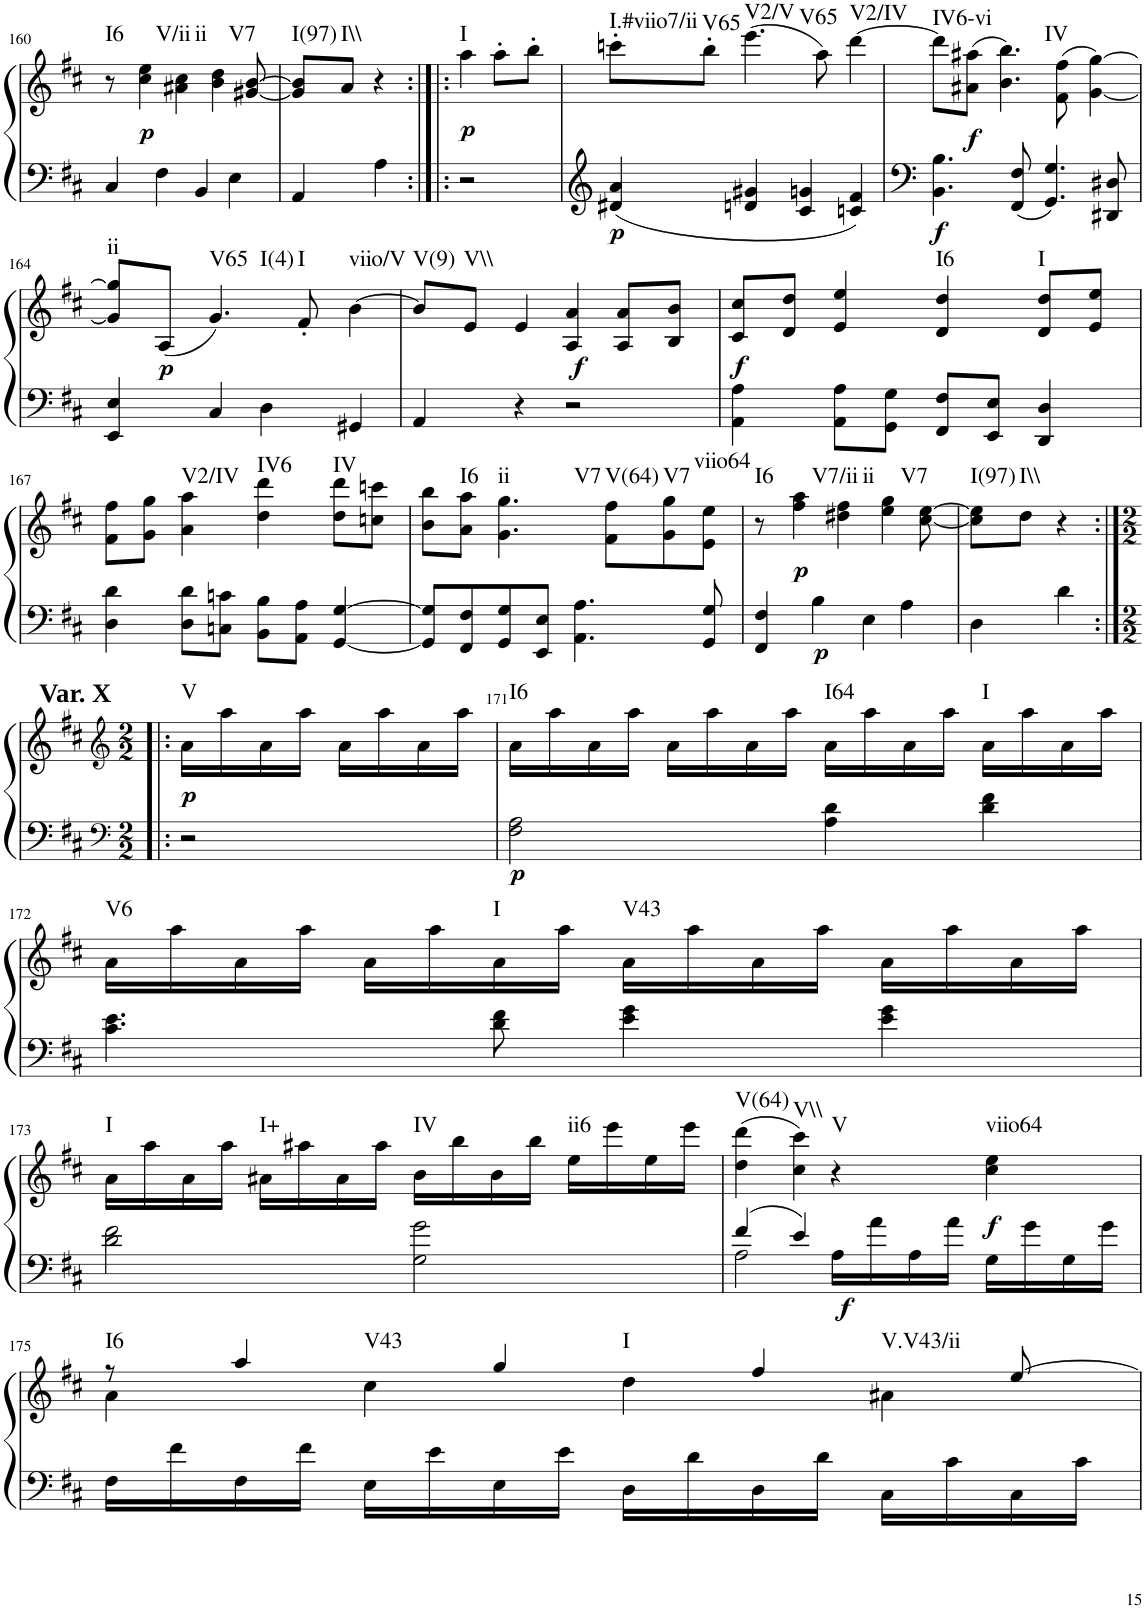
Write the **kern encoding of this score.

**kern	**kern	**dynam	**harte
*part1	*part1	*part1	*part1
*staff2	*staff1	*staff1/2	*
*I"unbenannt2	*	*	*
!!LO:PB:g=z
*clefF4	*clefG2	*	*
*k[f#c#]	*k[f#c#]	*	*
*M2/2	*M2/2	*	*
=160	=160	=160	=160
!	!	!	!LO:H:kt=I6
4C#/	8r	.	N
!	!	!LO:DY:b	!LO:H:kt=V/ii
.	4cc#\ 4ee\	p	N
4F#\	.	.	.
!	!	!	!LO:H:kt=ii
.	4a#X\ 4cc#\	.	N
4BB/	.	.	.
!	!	!	!LO:H:kt=V7
.	4b\ 4dd\	.	N
4E\	.	.	.
.	[8g#X/ [8b/	.	.
=161	=161	=161	=161
!	!	!	!LO:H:kt=I(97)
4AA/	8g#/] 8b/]L	.	N
!	!	!	!LO:H:kt=I\\
.	8a/J	.	N
4A\	4r	.	.
=161X19:|!|:	=161X19:|!|:	=161X19:|!|:	=161X19:|!|:
!	!	!LO:DY:b	!LO:H:kt=I
2r	4aa\	p	N
.	8aa'\L	.	.
.	8bb'\J	.	.
=162	=162	=162	=162
!	!	!LO:DY:b=2	!LO:H:kt=I.#viio7/ii
4d#X/ 4a/	8cccn'\L	p	N
!	!	!	!LO:H:kt=V65
.	8bb'\J	.	N
!	!	!	!LO:H:n=1:kt=V2/V
!	!	!	!LO:H:n=2:kt=V65
4dn/ 4g#X/	(4.eee\	.	N N
4c#/ 4gn/	.	.	.
.	8aa\)	.	.
!	!	!	!LO:H:kt=V2/IV
4cn/ 4f#/	[4ddd\	.	N
=163	=163	=163	=163
!	!	!LO:DY:b=2	!LO:H:kt=IV6-vi
4.BB\ 4.B\	8ddd\L]	f	N
!	!	!LO:DY:b	!
.	(8a#X\ 8aa#X\J	f	.
!	!	!	!LO:H:kt=IV
.	4.b\ 4.bb\)	.	N
8FF#/ 8F#/	.	.	.
4.GG/ 4.G/	.	.	.
.	(8f#\ 8ff#\	.	.
.	[4g\ [4gg\)	.	.
8DD#X/ 8D#X/	.	.	.
!!LO:LB:g=z
=164	=164	=164	=164
!	!	!	!LO:H:kt=ii
4EE/ 4E/	8g/] 8gg/]L	.	N
!	!	!LO:DY:b	!
.	(8A/J	p	.
!	!	!	!LO:H:n=1:kt=V65
!	!	!	!LO:H:n=2:kt=I(4)
4C#/	4.g/)	.	N N
4D\	.	.	.
!	!	!	!LO:H:kt=I
.	8f#'/	.	N
!	!	!	!LO:H:kt=viio/V
4GG#X/	[4b\	.	N
=165	=165	=165	=165
!	!	!	!LO:H:kt=V(9)
4AA/	8b/L]	.	N
!	!	!	!LO:H:kt=V\\
.	8e/J	.	N
4r	4e/	.	.
!	!	!LO:DY:b	!
2r	4A/ 4a/	f	.
.	8A/ 8a/L	.	.
.	8B/ 8b/J	.	.
=166	=166	=166	=166
!	!	!LO:DY:a=2	!
4AA\ 4A\	8c#/ 8cc#/L	f	.
.	8d/ 8dd/J	.	.
8AA\ 8A\L	4e/ 4ee/	.	.
8GG\ 8G\J	.	.	.
!	!	!	!LO:H:kt=I6
8FF#/ 8F#/L	4d/ 4dd/	.	N
8EE/ 8E/J	.	.	.
!	!	!	!LO:H:kt=I
4DD/ 4D/	8d/ 8dd/L	.	N
.	8e/ 8ee/J	.	.
!!LO:LB:g=z
=167	=167	=167	=167
4D\ 4d\	8f#\ 8ff#\L	.	.
.	8g\ 8gg\J	.	.
!	!	!	!LO:H:kt=V2/IV
8D\ 8d\L	4a\ 4aa\	.	N
8Cn\ 8cn\J	.	.	.
!	!	!	!LO:H:kt=IV6
8BB\ 8B\L	4dd\ 4ddd\	.	N
8AA\ 8A\J	.	.	.
!	!	!	!LO:H:kt=IV
[4GG/ [4G/	8dd\ 8ddd\L	.	N
.	8ccn\ 8cccn\J	.	.
=168	=168	=168	=168
8GG/] 8G/]L	8b\ 8bb\L	.	.
!	!	!	!LO:H:kt=I6
8FF#/ 8F#/	8a\ 8aa\J	.	N
!	!	!	!LO:H:n=1:kt=ii
!	!	!	!LO:H:n=2:kt=V7
8GG/ 8G/	4.g\ 4.gg\	.	N N
8EE/ 8E/J	.	.	.
4.AA\ 4.A\	.	.	.
!	!	!	!LO:H:kt=V(64)
.	8f#\ 8ff#\L	.	N
!	!	!	!LO:H:kt=V7
.	8g\ 8gg\	.	N
!	!	!	!LO:H:kt=viio64
8GG/ 8G/	8e\ 8ee\J	.	N
=169	=169	=169	=169
!	!	!	!LO:H:kt=I6
4FF#/ 4F#/	8r	.	N
!	!	!LO:DY:b	!LO:H:kt=V7/ii
.	4ff#\ 4aa\	p	N
!	!	!LO:DY:b=2	!
4B\	.	p	.
!	!	!	!LO:H:kt=ii
.	4dd#X\ 4ff#\	.	N
4E\	.	.	.
!	!	!	!LO:H:kt=V7
.	4ee\ 4gg\	.	N
4A\	.	.	.
.	[8cc#\ [8ee\	.	.
=170	=170	=170	=170
!	!	!	!LO:H:kt=I(97)
4D\	8cc#\] 8ee\]L	.	N
!	!	!	!LO:H:kt=I\\
.	8dd\J	.	N
4d\	4r	.	.
!!LO:LB:g=z
=170X20:|!|:	=170X20:|!|:	=170X20:|!|:	=170X20:|!|:
*clefF4	*clefG2	*	*
*M2/2	*M2/2	*	*
!	!LO:TX:a:B:t=Var. X	!	!
!	!	!LO:DY:b	!LO:H:kt=V
2r	16a\LL	p	N
.	16aa\	.	.
.	16a\	.	.
.	16aa\JJ	.	.
.	16a\LL	.	.
.	16aa\	.	.
.	16a\	.	.
.	16aa\JJ	.	.
=171	=171	=171	=171
!	!	!LO:DY:b=2	!LO:H:kt=I6
2F#\ 2A\	16a\LL	p	N
.	16aa\	.	.
.	16a\	.	.
.	16aa\JJ	.	.
.	16a\LL	.	.
.	16aa\	.	.
.	16a\	.	.
.	16aa\JJ	.	.
!	!	!	!LO:H:kt=I64
4A\ 4d\	16a\LL	.	N
.	16aa\	.	.
.	16a\	.	.
.	16aa\JJ	.	.
!	!	!	!LO:H:kt=I
4d\ 4f#\	16a\LL	.	N
.	16aa\	.	.
.	16a\	.	.
.	16aa\JJ	.	.
!!LO:LB:g=z
=172	=172	=172	=172
!	!	!	!LO:H:kt=V6
4.c#\ 4.e\	16a\LL	.	N
.	16aa\	.	.
.	16a\	.	.
.	16aa\JJ	.	.
.	16a\LL	.	.
.	16aa\	.	.
!	!	!	!LO:H:kt=I
8d\ 8f#\	16a\	.	N
.	16aa\JJ	.	.
!	!	!	!LO:H:kt=V43
4e\ 4g\	16a\LL	.	N
.	16aa\	.	.
.	16a\	.	.
.	16aa\JJ	.	.
4e\ 4g\	16a\LL	.	.
.	16aa\	.	.
.	16a\	.	.
.	16aa\JJ	.	.
!!LO:LB:g=z
=173	=173	=173	=173
*^	*	*	*
!	!	!	!	!LO:H:kt=I
1ryy	2d\ 2f#\	16a\LL	.	N
.	.	16aa\	.	.
.	.	16a\	.	.
.	.	16aa\JJ	.	.
!	!	!	!	!LO:H:kt=I+
.	.	16a#X\LL	.	N
.	.	16aa#X\	.	.
.	.	16a#\	.	.
.	.	16aa#\JJ	.	.
!	!	!	!	!LO:H:kt=IV
.	2G\ 2g\	16b\LL	.	N
.	.	16bb\	.	.
.	.	16b\	.	.
.	.	16bb\JJ	.	.
!	!	!	!	!LO:H:kt=ii6
.	.	16ee\LL	.	N
.	.	16eee\	.	.
.	.	16ee\	.	.
.	.	16eee\JJ	.	.
=174	=174	=174	=174	=174
!	!	!	!	!LO:H:kt=V(64)
4f#/	2A\	(4dd\ 4ddd\	.	N
!	!	!	!	!LO:H:kt=V\\
4e/	.	4cc#\ 4ccc#\)	.	N
!	!	!	!LO:DY:b=2	!LO:H:kt=V
2ryy	16A\LL	4r	f	N
.	16a\	.	.	.
.	16A\	.	.	.
.	16a\JJ	.	.	.
!	!	!	!LO:DY:b	!LO:H:kt=viio64
.	16G\LL	4cc#\ 4ee\	f	N
.	16g\	.	.	.
.	16G\	.	.	.
.	16g\JJ	.	.	.
!!LO:LB:g=z
=175	=175	=175	=175	=175
*	*	*^	*	*
!	!	!	!	!	!LO:H:kt=I6
1ryy	16F#\LL	8r	4a\	.	N
.	16f#\	.	.	.	.
!	!	!	!	!	!LO:H:kt=V43
.	16F#\	4aa/	.	.	N
.	16f#\JJ	.	.	.	.
.	16E\LL	.	4cc#\	.	.
.	16e\	.	.	.	.
!	!	!	!	!	!LO:H:kt=I
.	16E\	4gg/	.	.	N
.	16e\JJ	.	.	.	.
.	16D\LL	.	4dd\	.	.
.	16d\	.	.	.	.
!	!	!	!	!	!LO:H:kt=V.V43/ii
.	16D\	4ff#/	.	.	N
.	16d\JJ	.	.	.	.
.	16C#\LL	.	4a#X\	.	.
.	16c#\	.	.	.	.
.	16C#\	[8ee/	.	.	.
.	16c#\JJ	.	.	.	.
*v	*v	*	*	*	*
*	*v	*v	*	*
=	=	=	=
*-	*-	*-	*-
